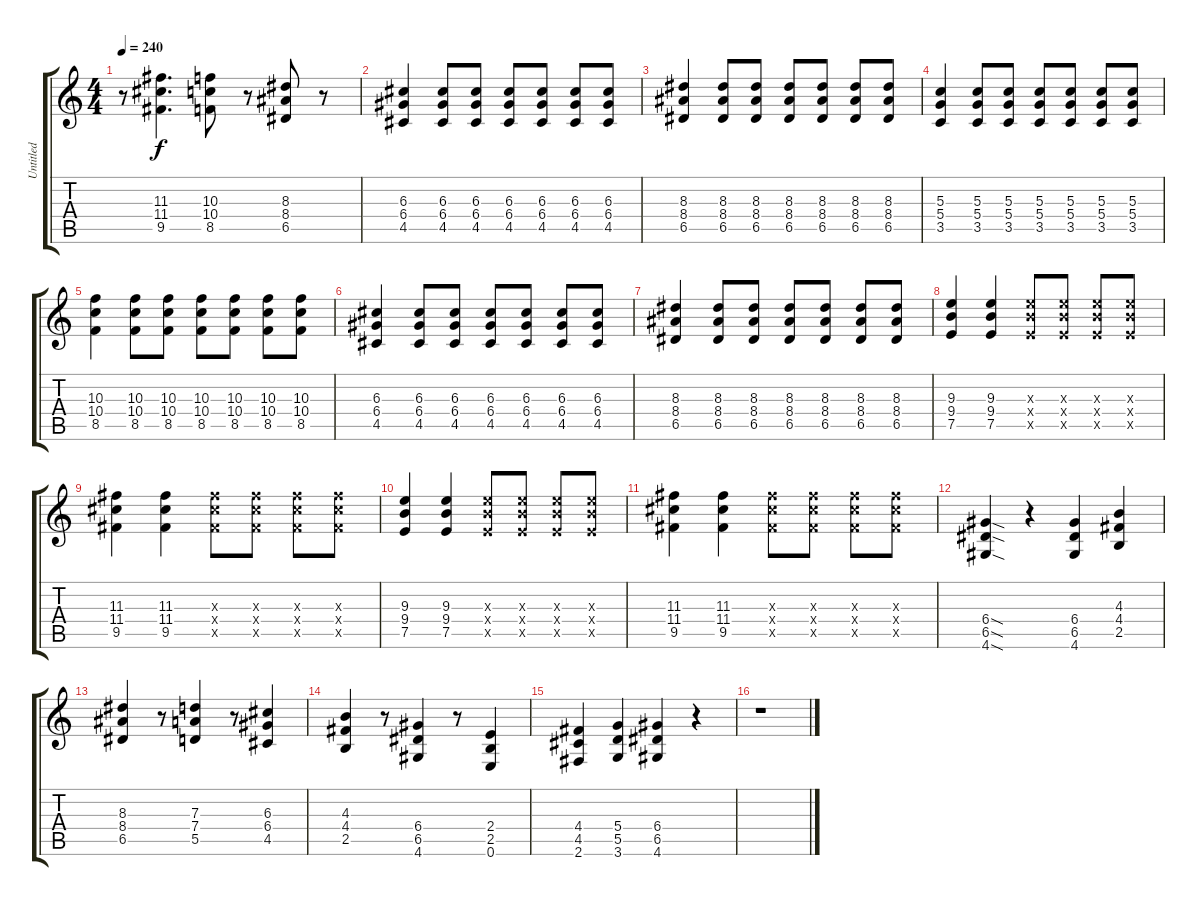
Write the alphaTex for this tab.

\track ("Untitled" "Untitled") {instrument overdrivenguitar}
\staff {score tabs}
\tuning (E4 B3 G3 D3 A2 E2) {hide}
\ts (4 4)
\tempo 240
\clef g2
\ks c
r.8{dy f} (11.3 11.4 9.5).4{d} (10.3 10.4 8.5).8 r.8 (8.3 8.4 6.5).8 r.8 |
(6.3 6.4 4.5).4 (6.3 6.4 4.5).8 (6.3 6.4 4.5).8 (6.3 6.4 4.5).8 (6.3 6.4 4.5).8 (6.3 6.4 4.5).8 (6.3 6.4 4.5).8 |
(8.3 8.4 6.5).4 (8.3 8.4 6.5).8 (8.3 8.4 6.5).8 (8.3 8.4 6.5).8 (8.3 8.4 6.5).8 (8.3 8.4 6.5).8 (8.3 8.4 6.5).8 |
(5.3 5.4 3.5).4 (5.3 5.4 3.5).8 (5.3 5.4 3.5).8 (5.3 5.4 3.5).8 (5.3 5.4 3.5).8 (5.3 5.4 3.5).8 (5.3 5.4 3.5).8 |
(10.3 10.4 8.5).4 (10.3 10.4 8.5).8 (10.3 10.4 8.5).8 (10.3 10.4 8.5).8 (10.3 10.4 8.5).8 (10.3 10.4 8.5).8 (10.3 10.4 8.5).8 |
(6.3 6.4 4.5).4 (6.3 6.4 4.5).8 (6.3 6.4 4.5).8 (6.3 6.4 4.5).8 (6.3 6.4 4.5).8 (6.3 6.4 4.5).8 (6.3 6.4 4.5).8 |
(8.3 8.4 6.5).4 (8.3 8.4 6.5).8 (8.3 8.4 6.5).8 (8.3 8.4 6.5).8 (8.3 8.4 6.5).8 (8.3 8.4 6.5).8 (8.3 8.4 6.5).8 |
(9.3 9.4 7.5).4 (9.3 9.4 7.5).4 (9.3{x} 9.4{x} 7.5{x}).8 (9.3{x} 9.4{x} 7.5{x}).8 (9.3{x} 9.4{x} 7.5{x}).8 (9.3{x} 9.4{x} 7.5{x}).8 |
(11.3 11.4 9.5).4 (11.3 11.4 9.5).4 (11.3{x} 11.4{x} 9.5{x}).8 (11.3{x} 11.4{x} 9.5{x}).8 (11.3{x} 11.4{x} 9.5{x}).8 (11.3{x} 11.4{x} 9.5{x}).8 |
(9.3 9.4 7.5).4 (9.3 9.4 7.5).4 (9.3{x} 9.4{x} 7.5{x}).8 (9.3{x} 9.4{x} 7.5{x}).8 (9.3{x} 9.4{x} 7.5{x}).8 (9.3{x} 9.4{x} 7.5{x}).8 |
(11.3 11.4 9.5).4 (11.3 11.4 9.5).4 (11.3{x} 11.4{x} 9.5{x}).8 (11.3{x} 11.4{x} 9.5{x}).8 (11.3{x} 11.4{x} 9.5{x}).8 (11.3{x} 11.4{x} 9.5{x}).8 |
(6.4{sod} 6.5{sod} 4.6{sod}).4 r.4 (6.4 6.5 4.6).4 (4.3 4.4 2.5).4 |
(8.3 8.4 6.5).4 r.8 (7.3 7.4 5.5).4 r.8 (6.3 6.4 4.5).4 |
(4.3 4.4 2.5).4 r.8 (6.4 6.5 4.6).4 r.8 (2.4 2.5 0.6).4 |
(4.4 4.5 2.6).4 (5.4 5.5 3.6).4 (6.4 6.5 4.6).4 r.4 |
r.1
